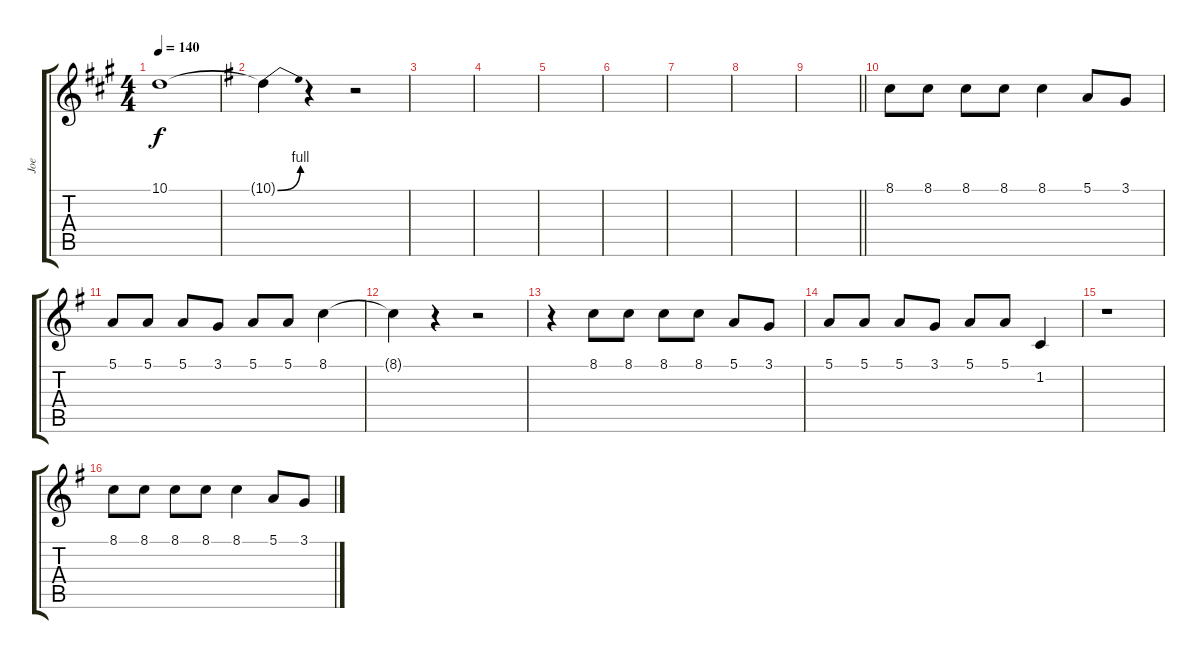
\track ("Joe" "Joe") {instrument lead1square}
\staff {score tabs}
\tuning (E4 B3 G3 D3 A2 E2) {hide}
\ts (4 4)
\tempo 140
\clef g2
\ks a
10.1{t}.1{dy f} |
\ks g
10.1{be (bend 0 0 60 4) t}.4 r.4 r.2 |
|
|
|
|
|
|
\barLineRight lightlight
|
8.1.8 8.1.8 8.1.8 8.1.8 8.1.4 5.1.8 3.1.8 |
5.1.8 5.1.8 5.1.8 3.1.8 5.1.8 5.1.8 8.1.4 |
8.1{t}.4 r.4 r.2 |
r.4 8.1.8 8.1.8 8.1.8 8.1.8 5.1.8 3.1.8 |
5.1.8 5.1.8 5.1.8 3.1.8 5.1.8 5.1.8 1.2.4 |
r.1 |
8.1.8 8.1.8 8.1.8 8.1.8 8.1.4 5.1.8 3.1.8
